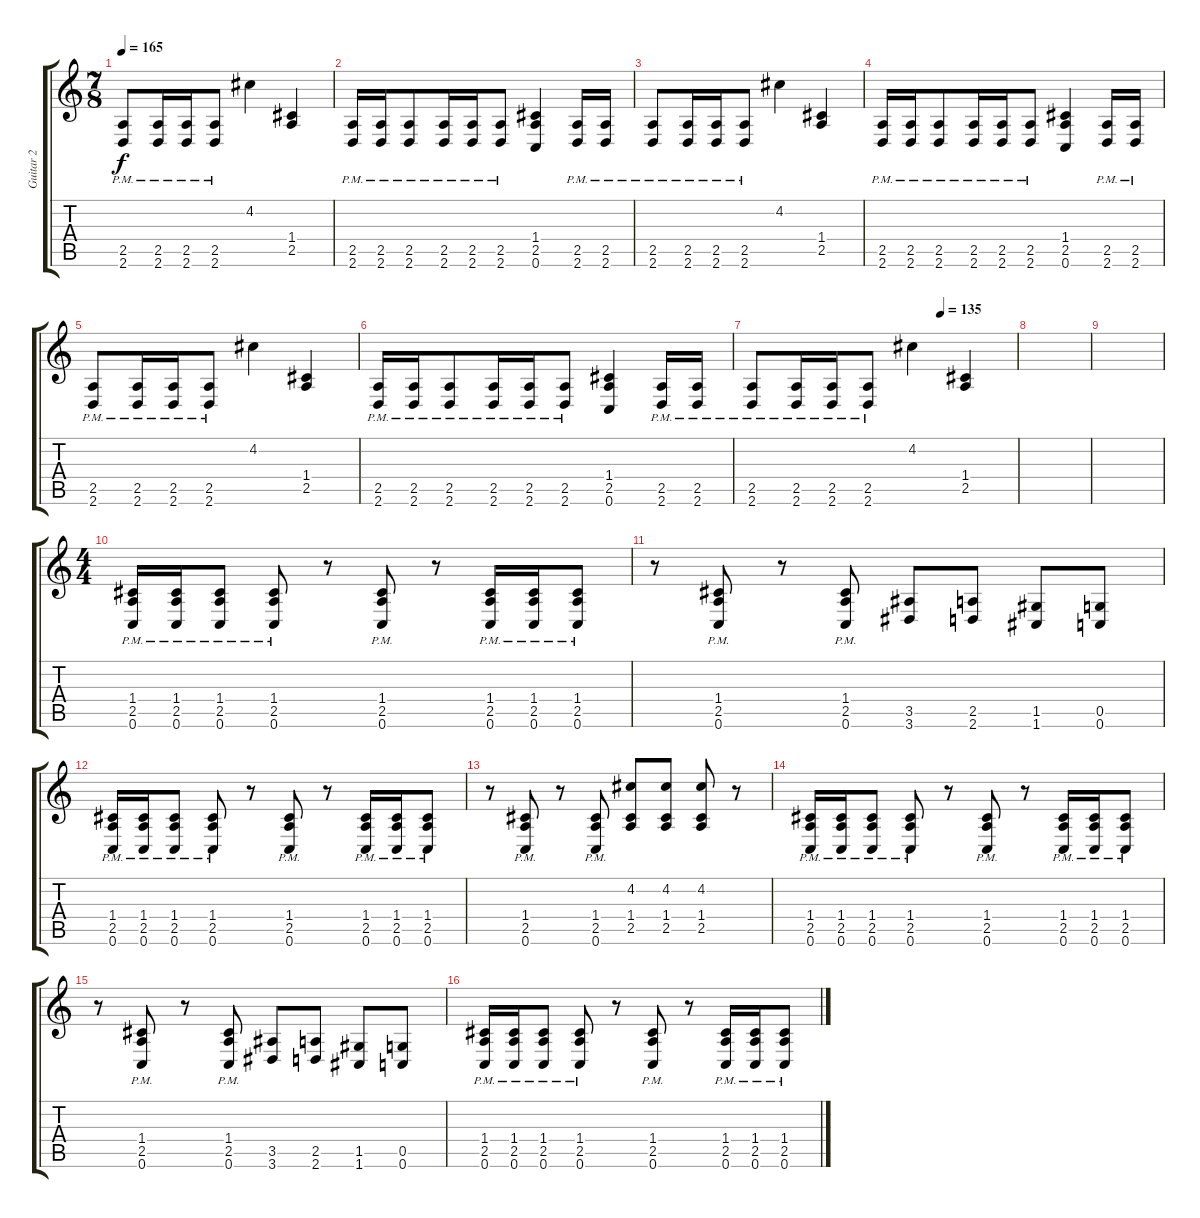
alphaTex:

\track ("Guitar 2" "Guitar 2") {instrument distortionguitar}
\staff {score tabs}
\tuning (D4 A3 F3 C3 G2 C2) {hide}
\ts (7 8)
\tempo 165
\clef g2
\ks c
(2.5{pm} 2.6{pm}).8{dy f} (2.5{pm} 2.6{pm}).16 (2.5{pm} 2.6{pm}).16 (2.5{pm} 2.6{pm}).8 4.2.4 (1.4 2.5).4 |
(2.5{pm} 2.6{pm}).16 (2.5{pm} 2.6{pm}).16 (2.5{pm} 2.6{pm}).8 (2.5{pm} 2.6{pm}).16 (2.5{pm} 2.6{pm}).16 (2.5{pm} 2.6{pm}).8 (1.4 2.5 0.6).4 (2.5{pm} 2.6{pm}).16 (2.5{pm} 2.6{pm}).16 |
(2.5{pm} 2.6{pm}).8 (2.5{pm} 2.6{pm}).16 (2.5{pm} 2.6{pm}).16 (2.5{pm} 2.6{pm}).8 4.2.4 (1.4 2.5).4 |
(2.5{pm} 2.6{pm}).16 (2.5{pm} 2.6{pm}).16 (2.5{pm} 2.6{pm}).8 (2.5{pm} 2.6{pm}).16 (2.5{pm} 2.6{pm}).16 (2.5{pm} 2.6{pm}).8 (1.4 2.5 0.6).4 (2.5{pm} 2.6{pm}).16 (2.5{pm} 2.6{pm}).16 |
(2.5{pm} 2.6{pm}).8 (2.5{pm} 2.6{pm}).16 (2.5{pm} 2.6{pm}).16 (2.5{pm} 2.6{pm}).8 4.2.4 (1.4 2.5).4 |
(2.5{pm} 2.6{pm}).16 (2.5{pm} 2.6{pm}).16 (2.5{pm} 2.6{pm}).8 (2.5{pm} 2.6{pm}).16 (2.5{pm} 2.6{pm}).16 (2.5{pm} 2.6{pm}).8 (1.4 2.5 0.6).4 (2.5{pm} 2.6{pm}).16 (2.5{pm} 2.6{pm}).16 |
\tempo (135 0.7142857142857143)
(2.5{pm} 2.6{pm}).8 (2.5{pm} 2.6{pm}).16 (2.5{pm} 2.6{pm}).16 (2.5{pm} 2.6{pm}).8 4.2.4 (1.4 2.5).4 |
|
|
\ts (4 4)
(1.4{pm} 2.5{pm} 0.6{pm}).16 (1.4{pm} 2.5{pm} 0.6{pm}).16 (1.4{pm} 2.5{pm} 0.6{pm}).8 (1.4{pm} 2.5{pm} 0.6{pm}).8 r.8 (1.4{pm} 2.5{pm} 0.6{pm}).8 r.8 (1.4{pm} 2.5{pm} 0.6{pm}).16 (1.4{pm} 2.5{pm} 0.6{pm}).16 (1.4{pm} 2.5{pm} 0.6{pm}).8 |
r.8 (1.4{pm} 2.5{pm} 0.6{pm}).8 r.8 (1.4{pm} 2.5{pm} 0.6{pm}).8 (3.5 3.6).8 (2.5 2.6).8 (1.5 1.6).8 (0.5 0.6).8 |
(1.4{pm} 2.5{pm} 0.6{pm}).16 (1.4{pm} 2.5{pm} 0.6{pm}).16 (1.4{pm} 2.5{pm} 0.6{pm}).8 (1.4{pm} 2.5{pm} 0.6{pm}).8 r.8 (1.4{pm} 2.5{pm} 0.6{pm}).8 r.8 (1.4{pm} 2.5{pm} 0.6{pm}).16 (1.4{pm} 2.5{pm} 0.6{pm}).16 (1.4{pm} 2.5{pm} 0.6{pm}).8 |
r.8 (1.4{pm} 2.5{pm} 0.6{pm}).8 r.8 (1.4{pm} 2.5{pm} 0.6{pm}).8 (4.2 1.4 2.5).8 (4.2 1.4 2.5).8 (4.2 1.4 2.5).8 r.8 |
(1.4{pm} 2.5{pm} 0.6{pm}).16 (1.4{pm} 2.5{pm} 0.6{pm}).16 (1.4{pm} 2.5{pm} 0.6{pm}).8 (1.4{pm} 2.5{pm} 0.6{pm}).8 r.8 (1.4{pm} 2.5{pm} 0.6{pm}).8 r.8 (1.4{pm} 2.5{pm} 0.6{pm}).16 (1.4{pm} 2.5{pm} 0.6{pm}).16 (1.4{pm} 2.5{pm} 0.6{pm}).8 |
r.8 (1.4{pm} 2.5{pm} 0.6{pm}).8 r.8 (1.4{pm} 2.5{pm} 0.6{pm}).8 (3.5 3.6).8 (2.5 2.6).8 (1.5 1.6).8 (0.5 0.6).8 |
(1.4{pm} 2.5{pm} 0.6{pm}).16 (1.4{pm} 2.5{pm} 0.6{pm}).16 (1.4{pm} 2.5{pm} 0.6{pm}).8 (1.4{pm} 2.5{pm} 0.6{pm}).8 r.8 (1.4{pm} 2.5{pm} 0.6{pm}).8 r.8 (1.4{pm} 2.5{pm} 0.6{pm}).16 (1.4{pm} 2.5{pm} 0.6{pm}).16 (1.4{pm} 2.5{pm} 0.6{pm}).8
